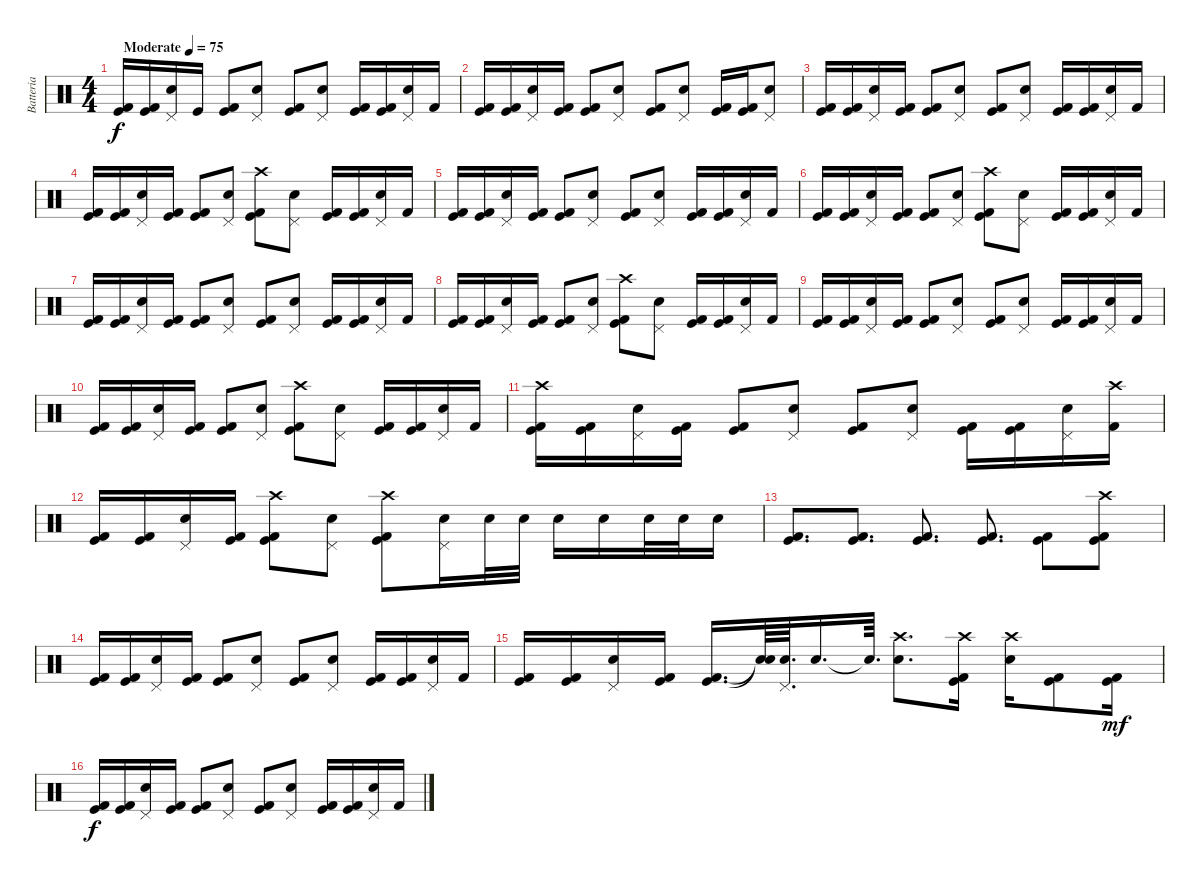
\track ("Batteria" "Batteria") {instrument percussion}
\staff {score}
\articulation defaults
\ts (4 4)
\tempo (75 "Moderate")
\clef neutral
\ks c
("Kick (hit) 2" "Kick (hit)").16{dy f} ("Kick (hit) 2" "Kick (hit)").16 ("Electric Snare (hit)" "Pedal Hi-Hat (hit)").16 "Kick (hit)".16 ("Kick (hit) 2" "Kick (hit)").8 ("Electric Snare (hit)" "Pedal Hi-Hat (hit)").8 ("Kick (hit) 2" "Kick (hit)").8 ("Electric Snare (hit)" "Pedal Hi-Hat (hit)").8 ("Kick (hit) 2" "Kick (hit)").16 ("Kick (hit) 2" "Kick (hit)").16 ("Electric Snare (hit)" "Pedal Hi-Hat (hit)").16 "Kick (hit) 2".16 |
("Kick (hit) 2" "Kick (hit)").16 ("Kick (hit) 2" "Kick (hit)").16 ("Electric Snare (hit)" "Pedal Hi-Hat (hit)").16 ("Kick (hit) 2" "Kick (hit)").16 ("Kick (hit) 2" "Kick (hit)").8 ("Electric Snare (hit)" "Pedal Hi-Hat (hit)").8 ("Kick (hit) 2" "Kick (hit)").8 ("Electric Snare (hit)" "Pedal Hi-Hat (hit)").8 ("Kick (hit) 2" "Kick (hit)").16 ("Kick (hit) 2" "Kick (hit)").16 ("Electric Snare (hit)" "Pedal Hi-Hat (hit)").8 |
("Kick (hit) 2" "Kick (hit)").16 ("Kick (hit) 2" "Kick (hit)").16 ("Electric Snare (hit)" "Pedal Hi-Hat (hit)").16 ("Kick (hit) 2" "Kick (hit)").16 ("Kick (hit) 2" "Kick (hit)").8 ("Electric Snare (hit)" "Pedal Hi-Hat (hit)").8 ("Kick (hit) 2" "Kick (hit)").8 ("Electric Snare (hit)" "Pedal Hi-Hat (hit)").8 ("Kick (hit) 2" "Kick (hit)").16 ("Kick (hit) 2" "Kick (hit)").16 ("Electric Snare (hit)" "Pedal Hi-Hat (hit)").16 "Kick (hit) 2".16 |
("Kick (hit) 2" "Kick (hit)").16 ("Kick (hit) 2" "Kick (hit)").16 ("Electric Snare (hit)" "Pedal Hi-Hat (hit)").16 ("Kick (hit) 2" "Kick (hit)").16 ("Kick (hit) 2" "Kick (hit)").8 ("Electric Snare (hit)" "Pedal Hi-Hat (hit)").8 ("Kick (hit) 2" "Kick (hit)" "Crash high (hit)").8 ("Electric Snare (hit)" "Pedal Hi-Hat (hit)").8 ("Kick (hit) 2" "Kick (hit)").16 ("Kick (hit) 2" "Kick (hit)").16 ("Electric Snare (hit)" "Pedal Hi-Hat (hit)").16 "Kick (hit) 2".16 |
("Kick (hit) 2" "Kick (hit)").16 ("Kick (hit) 2" "Kick (hit)").16 ("Electric Snare (hit)" "Pedal Hi-Hat (hit)").16 ("Kick (hit) 2" "Kick (hit)").16 ("Kick (hit) 2" "Kick (hit)").8 ("Electric Snare (hit)" "Pedal Hi-Hat (hit)").8 ("Kick (hit) 2" "Kick (hit)").8 ("Electric Snare (hit)" "Pedal Hi-Hat (hit)").8 ("Kick (hit) 2" "Kick (hit)").16 ("Kick (hit) 2" "Kick (hit)").16 ("Electric Snare (hit)" "Pedal Hi-Hat (hit)").16 "Kick (hit) 2".16 |
("Kick (hit) 2" "Kick (hit)").16 ("Kick (hit) 2" "Kick (hit)").16 ("Electric Snare (hit)" "Pedal Hi-Hat (hit)").16 ("Kick (hit) 2" "Kick (hit)").16 ("Kick (hit) 2" "Kick (hit)").8 ("Electric Snare (hit)" "Pedal Hi-Hat (hit)").8 ("Kick (hit) 2" "Kick (hit)" "Crash high (hit)").8 ("Electric Snare (hit)" "Pedal Hi-Hat (hit)").8 ("Kick (hit) 2" "Kick (hit)").16 ("Kick (hit) 2" "Kick (hit)").16 ("Electric Snare (hit)" "Pedal Hi-Hat (hit)").16 "Kick (hit) 2".16 |
("Kick (hit) 2" "Kick (hit)").16 ("Kick (hit) 2" "Kick (hit)").16 ("Electric Snare (hit)" "Pedal Hi-Hat (hit)").16 ("Kick (hit) 2" "Kick (hit)").16 ("Kick (hit) 2" "Kick (hit)").8 ("Electric Snare (hit)" "Pedal Hi-Hat (hit)").8 ("Kick (hit) 2" "Kick (hit)").8 ("Electric Snare (hit)" "Pedal Hi-Hat (hit)").8 ("Kick (hit) 2" "Kick (hit)").16 ("Kick (hit) 2" "Kick (hit)").16 ("Electric Snare (hit)" "Pedal Hi-Hat (hit)").16 "Kick (hit) 2".16 |
("Kick (hit) 2" "Kick (hit)").16 ("Kick (hit) 2" "Kick (hit)").16 ("Electric Snare (hit)" "Pedal Hi-Hat (hit)").16 ("Kick (hit) 2" "Kick (hit)").16 ("Kick (hit) 2" "Kick (hit)").8 ("Electric Snare (hit)" "Pedal Hi-Hat (hit)").8 ("Kick (hit) 2" "Kick (hit)" "Crash high (hit)").8 ("Electric Snare (hit)" "Pedal Hi-Hat (hit)").8 ("Kick (hit) 2" "Kick (hit)").16 ("Kick (hit) 2" "Kick (hit)").16 ("Electric Snare (hit)" "Pedal Hi-Hat (hit)").16 "Kick (hit) 2".16 |
("Kick (hit) 2" "Kick (hit)").16 ("Kick (hit) 2" "Kick (hit)").16 ("Electric Snare (hit)" "Pedal Hi-Hat (hit)").16 ("Kick (hit) 2" "Kick (hit)").16 ("Kick (hit) 2" "Kick (hit)").8 ("Electric Snare (hit)" "Pedal Hi-Hat (hit)").8 ("Kick (hit) 2" "Kick (hit)").8 ("Electric Snare (hit)" "Pedal Hi-Hat (hit)").8 ("Kick (hit) 2" "Kick (hit)").16 ("Kick (hit) 2" "Kick (hit)").16 ("Electric Snare (hit)" "Pedal Hi-Hat (hit)").16 "Kick (hit) 2".16 |
("Kick (hit) 2" "Kick (hit)").16 ("Kick (hit) 2" "Kick (hit)").16 ("Electric Snare (hit)" "Pedal Hi-Hat (hit)").16 ("Kick (hit) 2" "Kick (hit)").16 ("Kick (hit) 2" "Kick (hit)").8 ("Electric Snare (hit)" "Pedal Hi-Hat (hit)").8 ("Kick (hit) 2" "Kick (hit)" "Crash high (hit)").8 ("Electric Snare (hit)" "Pedal Hi-Hat (hit)").8 ("Kick (hit) 2" "Kick (hit)").16 ("Kick (hit) 2" "Kick (hit)").16 ("Electric Snare (hit)" "Pedal Hi-Hat (hit)").16 "Kick (hit) 2".16 |
("Kick (hit) 2" "Kick (hit)" "Crash high (hit)").16 ("Kick (hit) 2" "Kick (hit)").16 ("Electric Snare (hit)" "Pedal Hi-Hat (hit)").16 ("Kick (hit) 2" "Kick (hit)").16 ("Kick (hit) 2" "Kick (hit)").8 ("Electric Snare (hit)" "Pedal Hi-Hat (hit)").8 ("Kick (hit) 2" "Kick (hit)").8 ("Electric Snare (hit)" "Pedal Hi-Hat (hit)").8 ("Kick (hit) 2" "Kick (hit)").16 ("Kick (hit) 2" "Kick (hit)").16 ("Electric Snare (hit)" "Pedal Hi-Hat (hit)").16 ("Kick (hit) 2" "Crash high (hit)").16 |
("Kick (hit) 2" "Kick (hit)").16 ("Kick (hit) 2" "Kick (hit)").16 ("Electric Snare (hit)" "Pedal Hi-Hat (hit)").16 ("Kick (hit) 2" "Kick (hit)").16 ("Kick (hit) 2" "Kick (hit)" "Crash high (hit)").8 ("Electric Snare (hit)" "Pedal Hi-Hat (hit)").8 ("Kick (hit) 2" "Kick (hit)" "Crash high (hit)").8 ("Electric Snare (hit)" "Pedal Hi-Hat (hit)").16 "Electric Snare (hit)".32 "Electric Snare (hit)".32 "Electric Snare (hit)".16 "Electric Snare (hit)".16 "Electric Snare (hit)".32 "Electric Snare (hit)".32 "Electric Snare (hit)".16 |
("Kick (hit) 2" "Kick (hit)").8{d} ("Kick (hit) 2" "Kick (hit)").8{d} ("Kick (hit) 2" "Kick (hit)").8{d} ("Kick (hit) 2" "Kick (hit)").8{d} ("Kick (hit) 2" "Kick (hit)").8 ("Kick (hit) 2" "Kick (hit)" "Crash high (hit)").8 |
("Kick (hit) 2" "Kick (hit)").16 ("Kick (hit) 2" "Kick (hit)").16 ("Electric Snare (hit)" "Pedal Hi-Hat (hit)").16 ("Kick (hit) 2" "Kick (hit)").16 ("Kick (hit) 2" "Kick (hit)").8 ("Electric Snare (hit)" "Pedal Hi-Hat (hit)").8 ("Kick (hit) 2" "Kick (hit)").8 ("Electric Snare (hit)" "Pedal Hi-Hat (hit)").8 ("Kick (hit) 2" "Kick (hit)").16 ("Kick (hit) 2" "Kick (hit)").16 ("Electric Snare (hit)" "Pedal Hi-Hat (hit)").16 "Kick (hit) 2".16 |
("Kick (hit) 2" "Kick (hit)").16 ("Kick (hit) 2" "Kick (hit)").16 ("Electric Snare (hit)" "Pedal Hi-Hat (hit)").16 ("Kick (hit) 2" "Kick (hit)").16 ("Kick (hit) 2" "Kick (hit)").16{d} ("Snare (hit)"{t} "Snare (hit)"{t}).64 ("Electric Snare (hit)" "Pedal Hi-Hat (hit)").64{d} "Electric Snare (hit)".16{d} "Snare (hit)"{t}.64{d} ("Electric Snare (hit)" "Crash high (hit)").8{d} ("Kick (hit) 2" "Kick (hit)" "Crash high (hit)").16 ("Electric Snare (hit)" "Crash high (hit)").16 ("Kick (hit) 2" "Kick (hit)").8 ("Kick (hit) 2" "Kick (hit)").16{dy mf} |
("Kick (hit) 2" "Kick (hit)").16{dy f} ("Kick (hit) 2" "Kick (hit)").16 ("Electric Snare (hit)" "Pedal Hi-Hat (hit)").16 ("Kick (hit) 2" "Kick (hit)").16 ("Kick (hit) 2" "Kick (hit)").8 ("Electric Snare (hit)" "Pedal Hi-Hat (hit)").8 ("Kick (hit) 2" "Kick (hit)").8 ("Electric Snare (hit)" "Pedal Hi-Hat (hit)").8 ("Kick (hit) 2" "Kick (hit)").16 ("Kick (hit) 2" "Kick (hit)").16 ("Electric Snare (hit)" "Pedal Hi-Hat (hit)").16 "Kick (hit) 2".16
